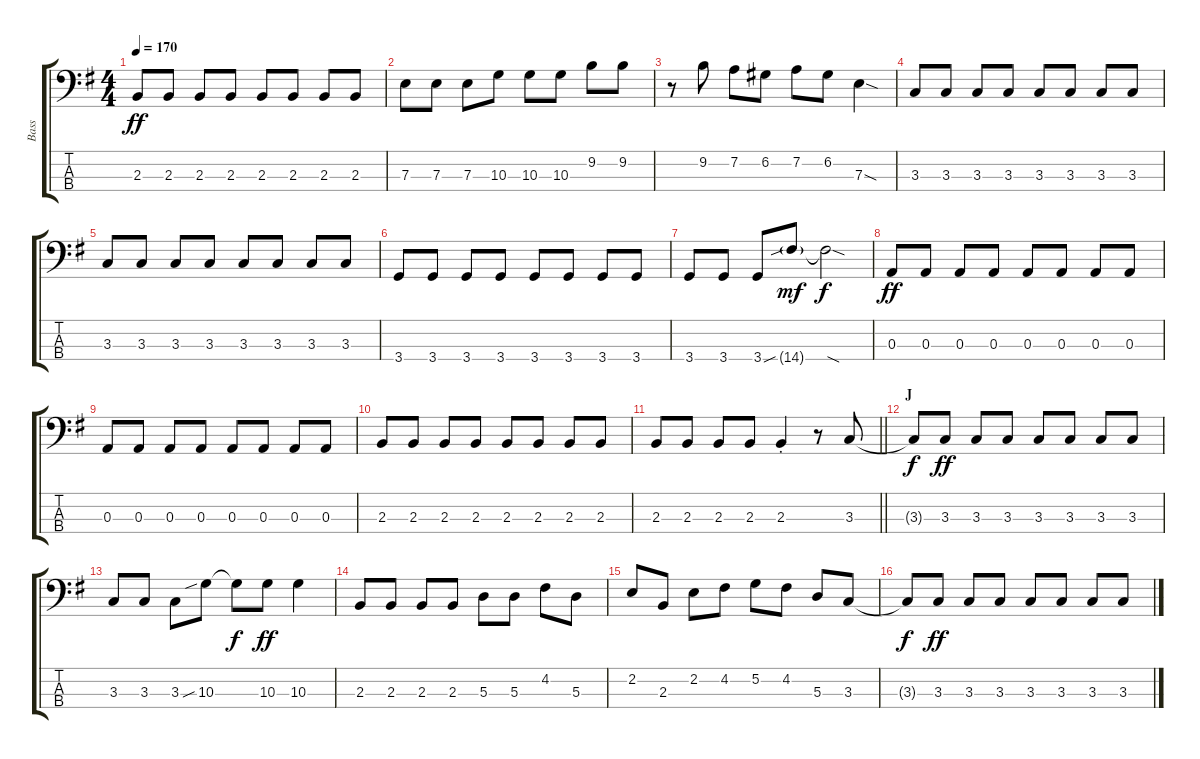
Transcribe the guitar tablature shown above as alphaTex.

\track ("Bass" "Bass") {instrument electricbasspick}
\staff {score tabs}
\tuning (G2 D2 A1 E1) {hide}
\ts (4 4)
\tempo 170
\clef f4
\ks g
2.3.8{dy ff} 2.3.8 2.3.8 2.3.8 2.3.8 2.3.8 2.3.8 2.3.8 |
7.3.8 7.3.8 7.3.8 10.3.8 10.3.8 10.3.8 9.2.8 9.2.8 |
r.8 9.2.8 7.2.8 6.2.8 7.2.8 6.2.8 7.3{sod}.4 |
3.3.8 3.3.8 3.3.8 3.3.8 3.3.8 3.3.8 3.3.8 3.3.8 |
3.3.8 3.3.8 3.3.8 3.3.8 3.3.8 3.3.8 3.3.8 3.3.8 |
3.4.8 3.4.8 3.4.8 3.4.8 3.4.8 3.4.8 3.4.8 3.4.8 |
3.4.8 3.4.8 3.4.8 14.4{sib g}.8{dy mf} 14.4{sod t}.2{dy f} |
0.3.8{dy ff} 0.3.8 0.3.8 0.3.8 0.3.8 0.3.8 0.3.8 0.3.8 |
0.3.8 0.3.8 0.3.8 0.3.8 0.3.8 0.3.8 0.3.8 0.3.8 |
2.3.8 2.3.8 2.3.8 2.3.8 2.3.8 2.3.8 2.3.8 2.3.8 |
\barLineRight lightlight
2.3.8 2.3.8 2.3.8 2.3.8 2.3{st}.4 r.8 3.3.8 |
\section ("" "J")
3.3{t}.8{dy f} 3.3.8{dy ff} 3.3.8 3.3.8 3.3.8 3.3.8 3.3.8 3.3.8 |
3.3.8 3.3.8 3.3.8 10.3{sib}.8 10.3{t}.8{dy f} 10.3.8{dy ff} 10.3.4 |
2.3.8 2.3.8 2.3.8 2.3.8 5.3.8 5.3.8 4.2.8 5.3.8 |
2.2.8 2.3.8 2.2.8 4.2.8 5.2.8 4.2.8 5.3.8 3.3.8 |
3.3{t}.8{dy f} 3.3.8{dy ff} 3.3.8 3.3.8 3.3.8 3.3.8 3.3.8 3.3.8
